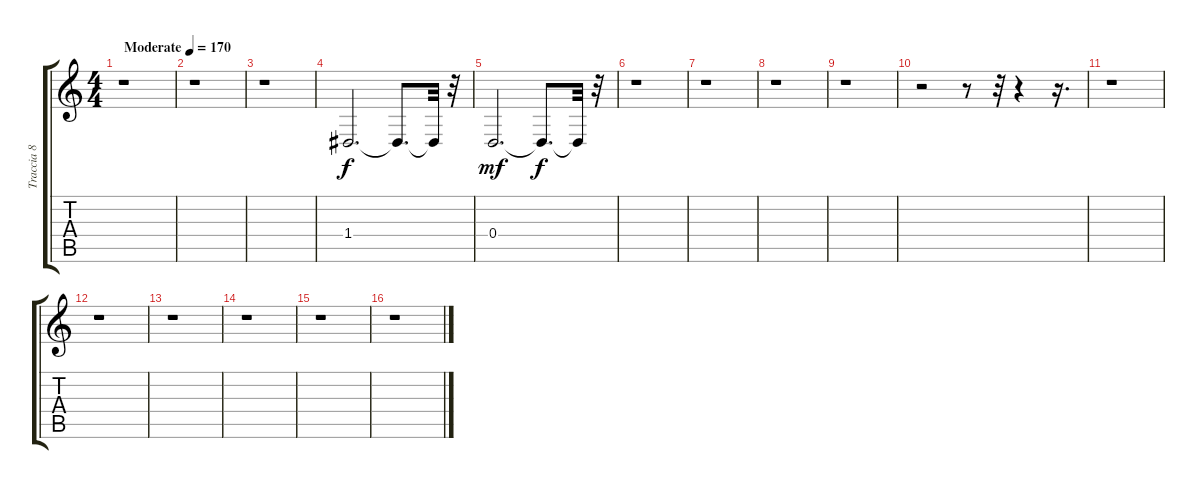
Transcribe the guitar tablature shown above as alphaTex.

\track ("Traccia 8" "Traccia 8") {instrument pad3polysynth}
\staff {score tabs}
\tuning (E4 B3 G3 D3 A2 E2) {hide}
\ts (4 4)
\tempo (170 "Moderate")
\clef g2
\ks c
r.1{dy f instrument pad3polysynth} |
r.1 |
r.1 |
1.4.2{d volume 14} 1.4{t}.8{d} 1.4{t}.32 r.32 |
0.4.2{d dy mf} 0.4{t}.8{d dy f} 0.4{t}.32 r.32 |
r.1 |
r.1 |
r.1 |
r.1 |
r.2 r.8 r.32 r.4 r.16{d} |
r.1 |
r.1 |
r.1 |
r.1 |
r.1 |
r.1
